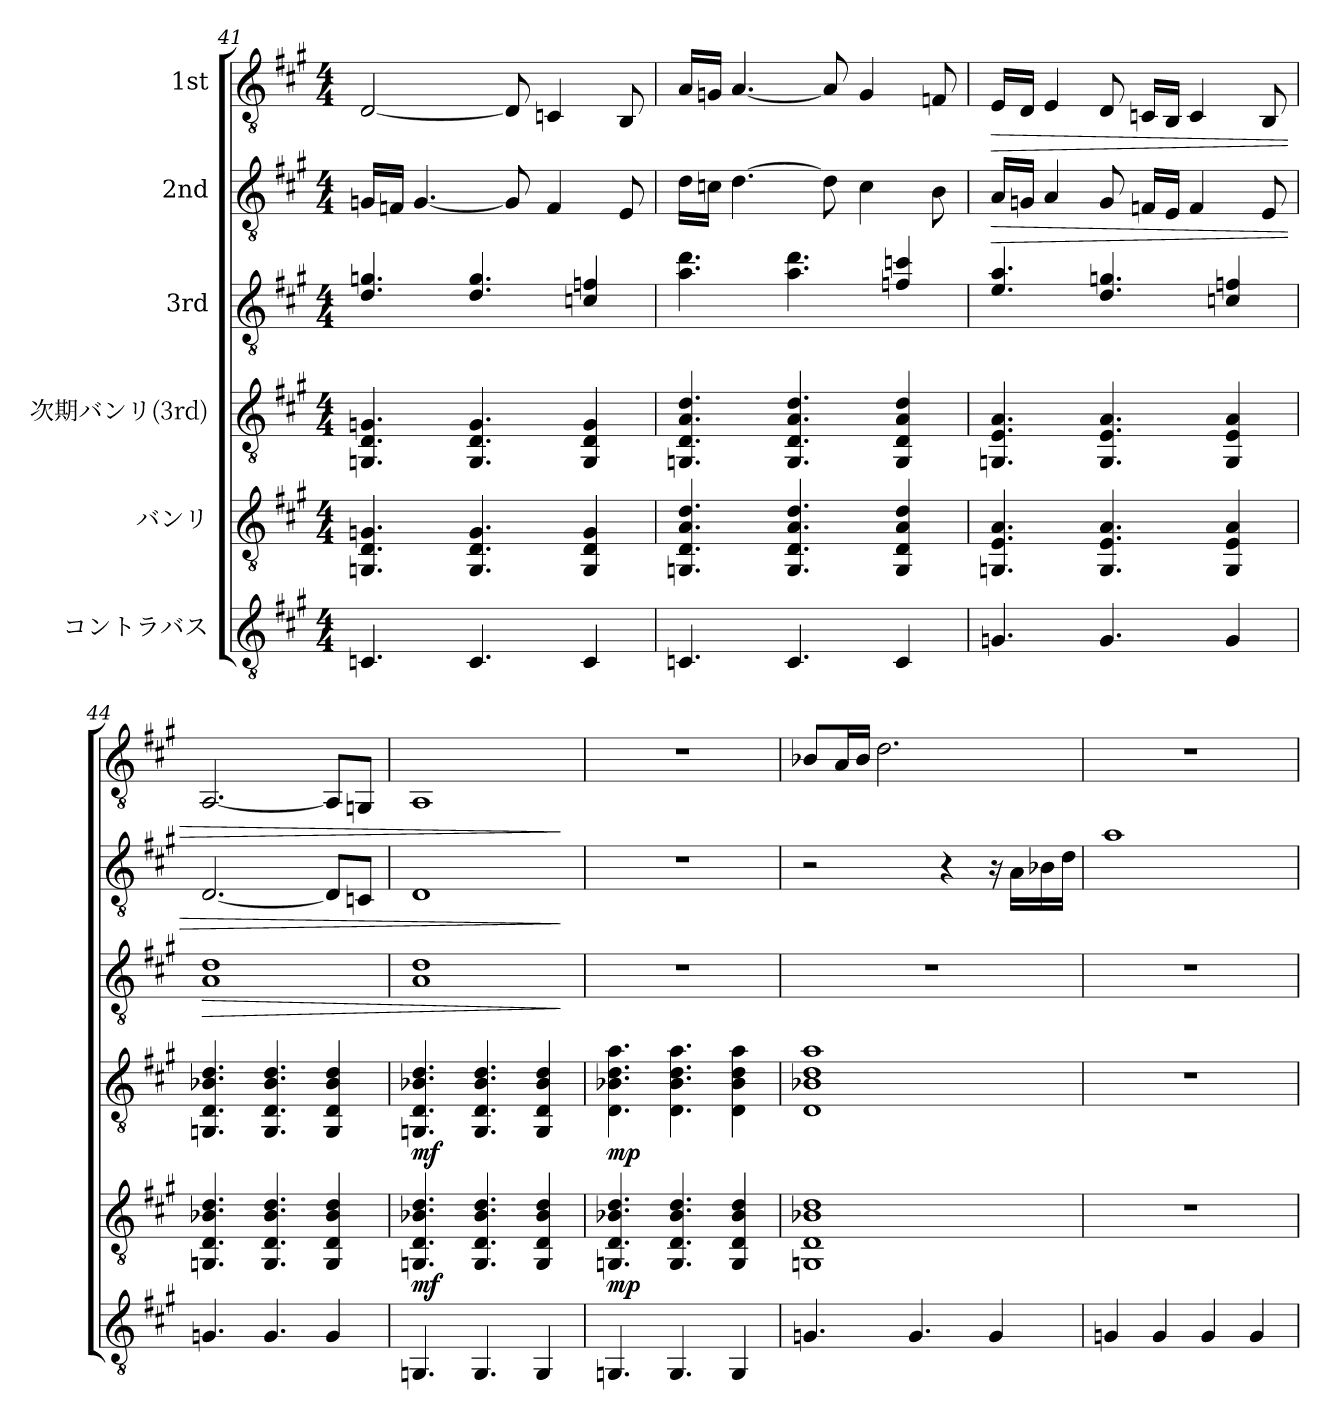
**kern	**kern	**dynam	**kern	**dynam	**kern	**dynam	**kern	**dynam	**kern	**dynam
*part6	*part5	*part5	*part4	*part4	*part3	*part3	*part2	*part2	*part1	*part1
*staff6	*staff5	*staff5	*staff4	*staff4	*staff3	*staff3	*staff2	*staff2	*staff1	*staff1
*I"コントラバス	*I"バンリ	*	*I"次期バンリ(3rd)	*	*I"3rd	*	*I"2nd	*	*I"1st	*
*clefGv2	*clefGv2	*	*clefGv2	*	*clefGv2	*	*clefGv2	*	*clefGv2	*
*ITrd7c12	*	*	*	*	*	*	*	*	*	*
*k[f#c#g#]	*k[f#c#g#]	*	*k[f#c#g#]	*	*k[f#c#g#]	*	*k[f#c#g#]	*	*k[f#c#g#]	*
*M4/4	*M4/4	*	*M4/4	*	*M4/4	*	*M4/4	*	*M4/4	*
=41	=41	=41	=41	=41	=41	=41	=41	=41	=41	=41
4.CCn/	4.GGn/ 4.D/ 4.Gn/	.	4.GGn/ 4.D/ 4.Gn/	.	4.d/ 4.gn/	.	16Gn/LL	.	[2D/	.
.	.	.	.	.	.	.	16Fn/JJ	.	.	.
.	.	.	.	.	.	.	[4.G/	.	.	.
4.CC/	4.GG/ 4.D/ 4.G/	.	4.GG/ 4.D/ 4.G/	.	4.d/ 4.g/	.	.	.	.	.
.	.	.	.	.	.	.	8G/]	.	8D/]	.
.	.	.	.	.	.	.	4F/	.	4Cn/	.
4CC/	4GG/ 4D/ 4G/	.	4GG/ 4D/ 4G/	.	4cn/ 4fn/	.	.	.	.	.
.	.	.	.	.	.	.	8E/	.	8BB/	.
=42	=42	=42	=42	=42	=42	=42	=42	=42	=42	=42
4.CCn/	4.GGn/ 4.D/ 4.A/ 4.d/	.	4.GGn/ 4.D/ 4.A/ 4.d/	.	4.a\ 4.dd\	.	16d\LL	.	16A/LL	.
.	.	.	.	.	.	.	16cn\JJ	.	16Gn/JJ	.
.	.	.	.	.	.	.	[4.d\	.	[4.A/	.
4.CC/	4.GG/ 4.D/ 4.A/ 4.d/	.	4.GG/ 4.D/ 4.A/ 4.d/	.	4.a\ 4.dd\	.	.	.	.	.
.	.	.	.	.	.	.	8d\]	.	8A/]	.
.	.	.	.	.	.	.	4c\	.	4G/	.
4CC/	4GG/ 4D/ 4A/ 4d/	.	4GG/ 4D/ 4A/ 4d/	.	4fn/ 4ccn/	.	.	.	.	.
.	.	.	.	.	.	.	8B\	.	8Fn/	.
=43	=43	=43	=43	=43	=43	=43	=43	=43	=43	=43
!	!	!	!	!	!	!	!	!LO:HP:b	!	!LO:HP:b
4.GGn/	4.GGn/ 4.E/ 4.A/	.	4.GGn/ 4.E/ 4.A/	.	4.e/ 4.a/	.	16A/LL	>	16E/LL	>
.	.	.	.	.	.	.	16Gn/JJ	.	16D/JJ	.
.	.	.	.	.	.	.	4A/	.	4E/	.
4.GG/	4.GG/ 4.E/ 4.A/	.	4.GG/ 4.E/ 4.A/	.	4.d/ 4.gn/	.	8G/	.	8D/	.
.	.	.	.	.	.	.	16Fn/LL	.	16Cn/LL	.
.	.	.	.	.	.	.	16E/JJ	.	16BB/JJ	.
.	.	.	.	.	.	.	4F/	.	4C/	.
4GG/	4GG/ 4E/ 4A/	.	4GG/ 4E/ 4A/	.	4cn/ 4fn/	.	.	.	.	.
.	.	.	.	.	.	.	8E/	.	8BB/	.
=44	=44	=44	=44	=44	=44	=44	=44	=44	=44	=44
!	!	!	!	!	!	!LO:HP:b	!	!	!	!
4.GGn/	4.GGn/ 4.D/ 4.B-X/ 4.d/	.	4.GGn/ 4.D/ 4.B-X/ 4.d/	.	1A 1d	>	[2.D/	.	[2.AA/	.
4.GG/	4.GG/ 4.D/ 4.B-/ 4.d/	.	4.GG/ 4.D/ 4.B-/ 4.d/	.	.	.	.	.	.	.
4GG/	4GG/ 4D/ 4B-/ 4d/	.	4GG/ 4D/ 4B-/ 4d/	.	.	.	8D/L]	.	8AA/L]	.
.	.	.	.	.	.	.	8Cn/J	.	8GGn/J	.
=45	=45	=45	=45	=45	=45	=45	=45	=45	=45	=45
!	!	!LO:DY:b	!	!LO:DY:b	!	!	!	!	!	!
4.GGGn/	4.GGn/ 4.D/ 4.B-X/ 4.d/	mf	4.GGn/ 4.D/ 4.B-X/ 4.d/	mf	1A 1d	.	1D	.	1AA	.
4.GGG/	4.GG/ 4.D/ 4.B-/ 4.d/	.	4.GG/ 4.D/ 4.B-/ 4.d/	.	.	.	.	.	.	.
4GGG/	4GG/ 4D/ 4B-/ 4d/	.	4GG/ 4D/ 4B-/ 4d/	.	.	.	.	.	.	.
.	.	.	.	.	.	]	.	]	.	]
=46	=46	=46	=46	=46	=46	=46	=46	=46	=46	=46
*	*	*	*	*	*	*	*	*	*MM112	*
!	!	!LO:DY:b	!	!LO:DY:b	!	!	!	!	!	!
4.GGGn/	4.GGn/ 4.D/ 4.B-X/ 4.d/	mp	4.D\ 4.B-X\ 4.d\ 4.a\	mp	1r	.	1r	.	1r	.
4.GGG/	4.GG/ 4.D/ 4.B-/ 4.d/	.	4.D\ 4.B-\ 4.d\ 4.a\	.	.	.	.	.	.	.
4GGG/	4GG/ 4D/ 4B-/ 4d/	.	4D\ 4B-\ 4d\ 4a\	.	.	.	.	.	.	.
=47	=47	=47	=47	=47	=47	=47	=47	=47	=47	=47
*	*	*	*	*	*	*	*	*	*MM100	*
4.GGn/	1GGn 1D 1B-X 1d	.	1D 1B-X 1d 1a	.	1r	.	2r	.	8B-X/L	.
.	.	.	.	.	.	.	.	.	16A/L	.
.	.	.	.	.	.	.	.	.	16B-/JJ	.
.	.	.	.	.	.	.	.	.	2.d\	.
4.GG/	.	.	.	.	.	.	.	.	.	.
.	.	.	.	.	.	.	4r	.	.	.
4GG/	.	.	.	.	.	.	16r	.	.	.
.	.	.	.	.	.	.	16A\LL	.	.	.
.	.	.	.	.	.	.	16B-X\	.	.	.
.	.	.	.	.	.	.	16d\JJ	.	.	.
!!LO:LB:g=z
=48	=48	=48	=48	=48	=48	=48	=48	=48	=48	=48
*	*	*	*	*	*	*	*	*	*MM72	*
4GGn/	1r	.	1r	.	1r	.	1a	.	1r	.
4GG/	.	.	.	.	.	.	.	.	.	.
4GG/	.	.	.	.	.	.	.	.	.	.
4GG/	.	.	.	.	.	.	.	.	.	.
=	=	=	=	=	=	=	=	=	=	=
*-	*-	*-	*-	*-	*-	*-	*-	*-	*-	*-
